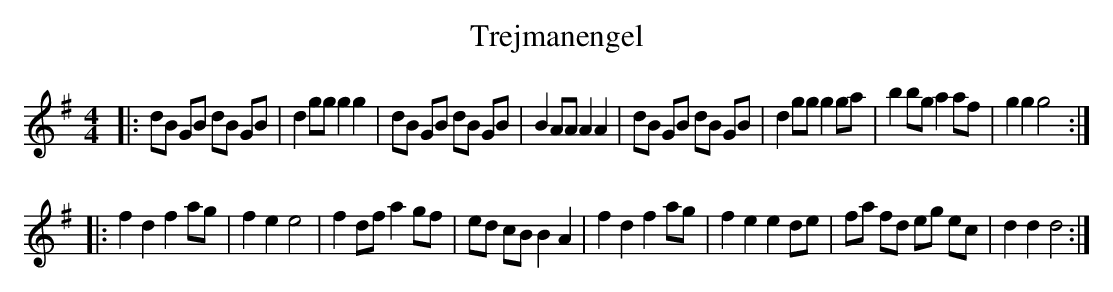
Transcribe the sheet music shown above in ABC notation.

X:1
T:Trejmanengel
M:4/4
L:1/8
K:G
|:dB GB dB GB | d2 gg g2 g2 | dB GB dB GB | B2 AA A2 A2 | dB GB dB GB | d2 gg g2 ga | b2 bg a2 af | g2 g2 g4 :|
K:G
|:f2 d2 f2 ag | f2 e2 e4 | f2 df a2 gf | ed cB B2 A2 |f2 d2 f2 ag | f2 e2 e2 de | fa fd eg ec | d2 d2 d4:|
